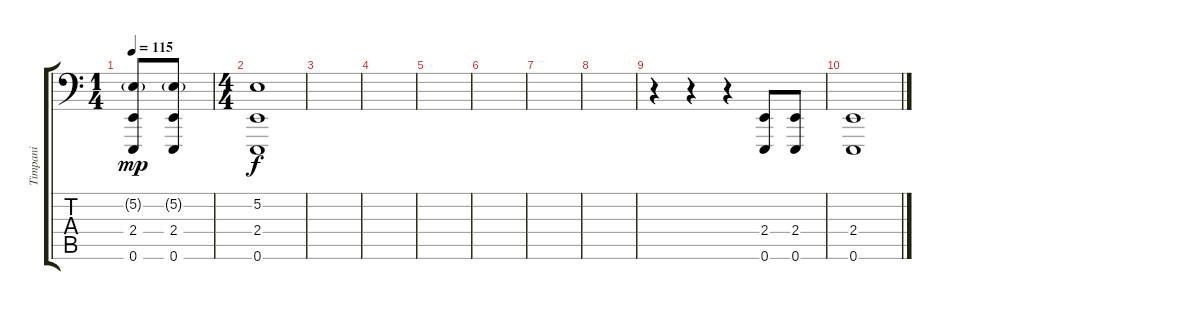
\track ("Timpani" "Timpani") {instrument timpani}
\staff {score tabs}
\tuning (E3 B2 G2 D2 A1 E1) {hide}
\ts (1 4)
\tempo 115
\clef f4
\ks c
(5.2{g} 2.4 0.6).8{dy mp instrument timpani} (5.2{g} 2.4 0.6).8 |
\ts (4 4)
(5.2 2.4 0.6).1{dy f} |
|
|
|
|
|
|
r.4 r.4 r.4 (2.4 0.6).8 (2.4 0.6).8 |
(2.4 0.6).1
